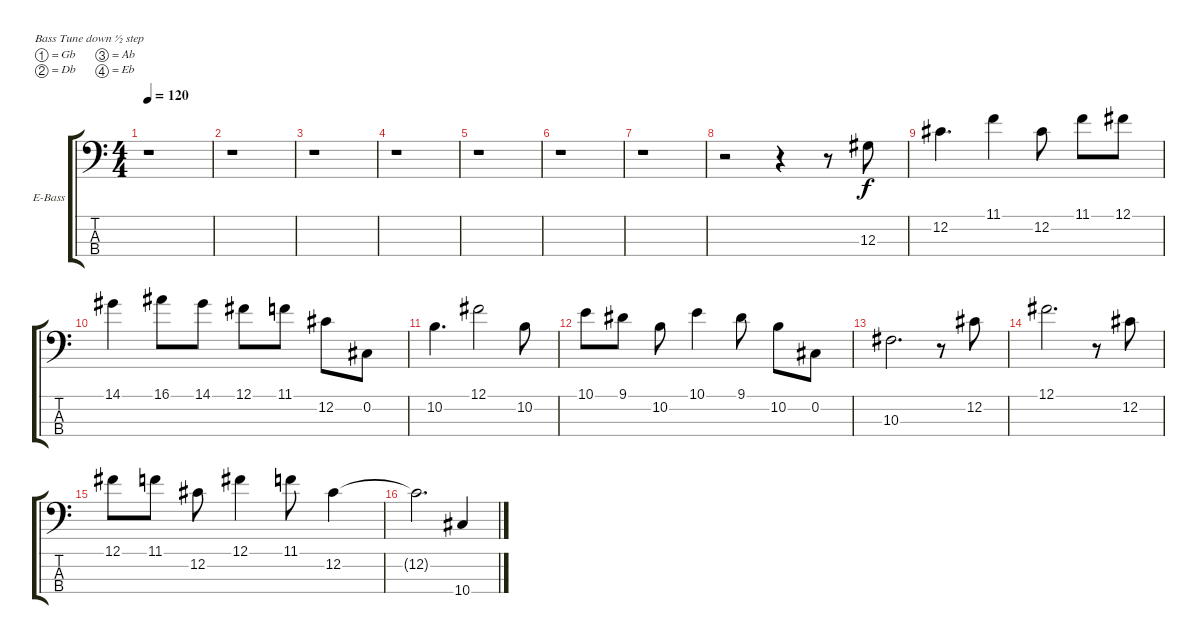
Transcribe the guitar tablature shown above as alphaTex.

\bracketExtendMode groupsimilarinstruments
\firstSystemTrackNameOrientation horizontal
\otherSystemsTrackNameOrientation horizontal
\track ("Bass" "E-Bass") {instrument electricbassfinger}
\staff {score tabs}
\tuning (Gb2 Db2 Ab1 Eb1)
\ts (4 4)
\tempo 120
\clef f4
\ks c
r.1{dy f instrument electricbassfinger} |
r.1 |
r.1 |
r.1 |
r.1 |
r.1 |
r.1 |
r.2 r.4 r.8 12.3.8 |
12.2.4{d} 11.1.4 12.2.8 11.1.8 12.1.8 |
14.1.4 16.1.8 14.1.8 12.1.8 11.1.8 12.2.8 0.2.8 |
10.2.4{d} 12.1.2 10.2.8 |
10.1.8 9.1.8 10.2.8 10.1.4 9.1.8 10.2.8 0.2.8 |
10.3.2{d} r.8 12.2.8 |
12.1.2{d} r.8 12.2.8 |
12.1.8 11.1.8 12.2.8 12.1.4 11.1.8 12.2.4 |
12.2{t}.2{d} 10.4.4
